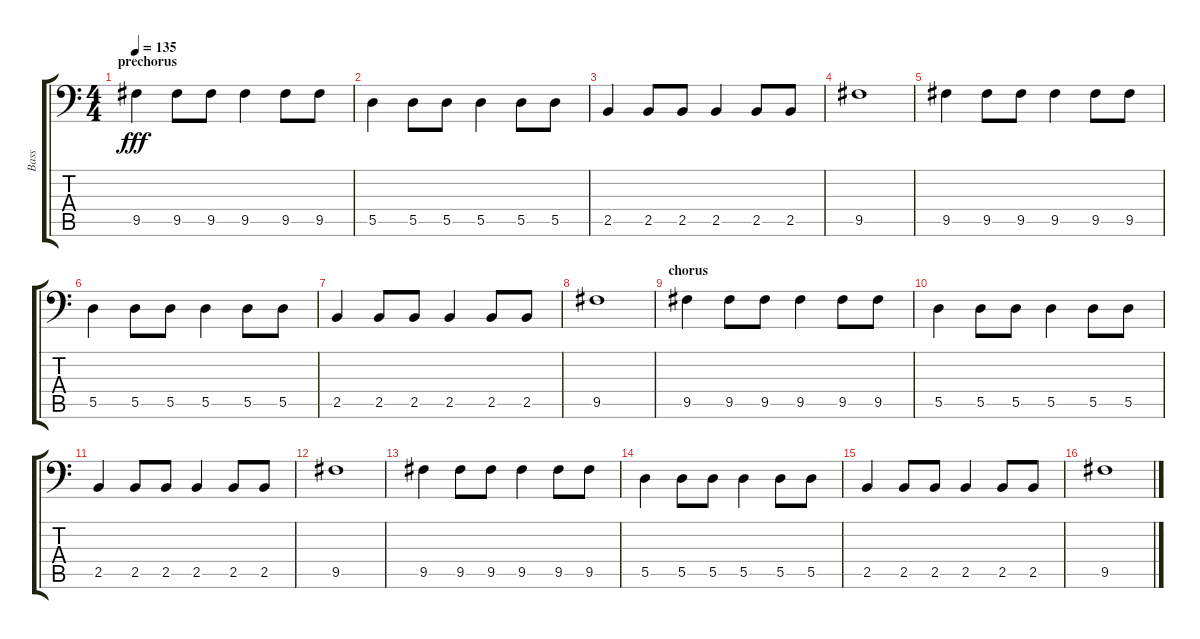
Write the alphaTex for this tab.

\track ("Bass" "Bass") {instrument electricbassfinger}
\staff {score tabs}
\tuning (E3 B2 G2 D2 A1 E1) {hide}
\ts (4 4)
\section ("" "prechorus")
\tempo 135
\clef f4
\ks c
9.5.4{dy fff} 9.5.8 9.5.8 9.5.4 9.5.8 9.5.8 |
5.5.4 5.5.8 5.5.8 5.5.4 5.5.8 5.5.8 |
2.5.4 2.5.8 2.5.8 2.5.4 2.5.8 2.5.8 |
9.5.1 |
9.5.4 9.5.8 9.5.8 9.5.4 9.5.8 9.5.8 |
5.5.4 5.5.8 5.5.8 5.5.4 5.5.8 5.5.8 |
2.5.4 2.5.8 2.5.8 2.5.4 2.5.8 2.5.8 |
9.5.1 |
\section ("" "chorus")
9.5.4 9.5.8 9.5.8 9.5.4 9.5.8 9.5.8 |
5.5.4 5.5.8 5.5.8 5.5.4 5.5.8 5.5.8 |
2.5.4 2.5.8 2.5.8 2.5.4 2.5.8 2.5.8 |
9.5.1 |
9.5.4 9.5.8 9.5.8 9.5.4 9.5.8 9.5.8 |
5.5.4 5.5.8 5.5.8 5.5.4 5.5.8 5.5.8 |
2.5.4 2.5.8 2.5.8 2.5.4 2.5.8 2.5.8 |
9.5.1
